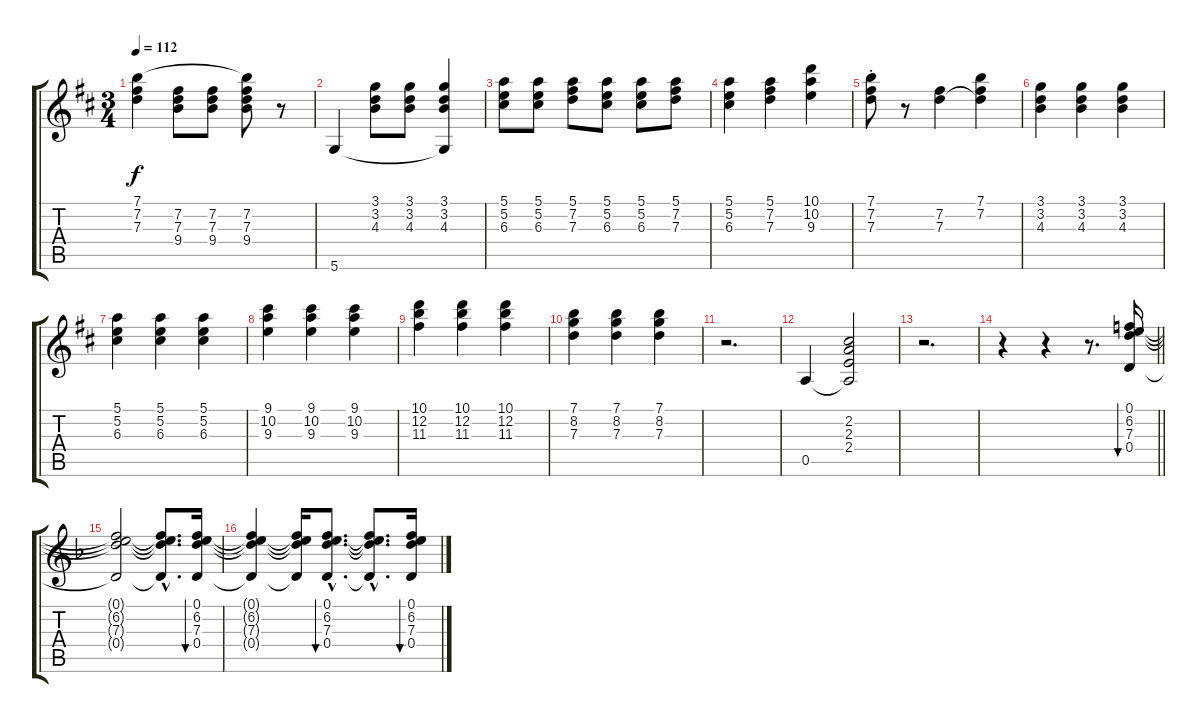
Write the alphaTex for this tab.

\track "" {instrument acousticguitarsteel}
\staff {score tabs}
\tuning (E4 B3 G3 D3 A2 D2) {hide}
\ts (3 4)
\tempo 112
\clef g2
\ks bminor
(7.1 7.2 7.3).4{dy f volume 12} (7.2 7.3 9.4).8 (7.2 7.3 9.4).8 (7.1{t} 7.2 7.3 9.4).8 r.8 |
5.6.4{volume 12} (3.1 3.2 4.3).8 (3.1 3.2 4.3).8 (3.1 3.2 4.3 5.6{t}).4 |
(5.1 5.2 6.3).8{volume 12} (5.1 5.2 6.3).8 (5.1 7.2 7.3).8 (5.1 5.2 6.3).8 (5.1 5.2 6.3).8 (5.1 7.2 7.3).8 |
(5.1 5.2 6.3).4{volume 12} (5.1 7.2 7.3).4 (10.1 10.2 9.3).4 |
(7.1{st} 7.2{st} 7.3{st}).8{volume 12} r.8 (7.2 7.3).4 (7.1 7.2 7.3{t}).4 |
(3.1 3.2 4.3).4{volume 12} (3.1 3.2 4.3).4 (3.1 3.2 4.3).4 |
(5.1 5.2 6.3).4{volume 12} (5.1 5.2 6.3).4 (5.1 5.2 6.3).4 |
(9.1 10.2 9.3).4{volume 10} (9.1 10.2 9.3).4 (9.1 10.2 9.3).4 |
(10.1 12.2 11.3).4{volume 10} (10.1 12.2 11.3).4 (10.1 12.2 11.3).4 |
(7.1 8.2 7.3).4{volume 10} (7.1 8.2 7.3).4 (7.1 8.2 7.3).4 |
r.2{d} |
0.5.4{volume 9} (2.2 2.3 2.4 0.5{t}).2 |
r.2{d} |
\barLineRight lightlight
r.4{volume 9} r.4 r.8{d} (0.1 6.2 7.3 0.4).16{bu 120} |
\ks dminor
(0.1{t} 6.2{t} 7.3{t} 0.4{t}).2 (0.1{hac t} 6.2{hac t} 7.3{hac t} 0.4{hac t}).8{d} (0.1 6.2 7.3 0.4).16{bu 120} |
(0.1{t} 6.2{t} 7.3{t} 0.4{t}).4 (0.1{t} 6.2{t} 7.3{t} 0.4{t}).16 (0.1{hac} 6.2{hac} 7.3{hac} 0.4{hac}).8{d bu 120} (0.1{hac t} 6.2{hac t} 7.3{hac t} 0.4{hac t}).8{d} (0.1 6.2 7.3 0.4).16{bu 120}
